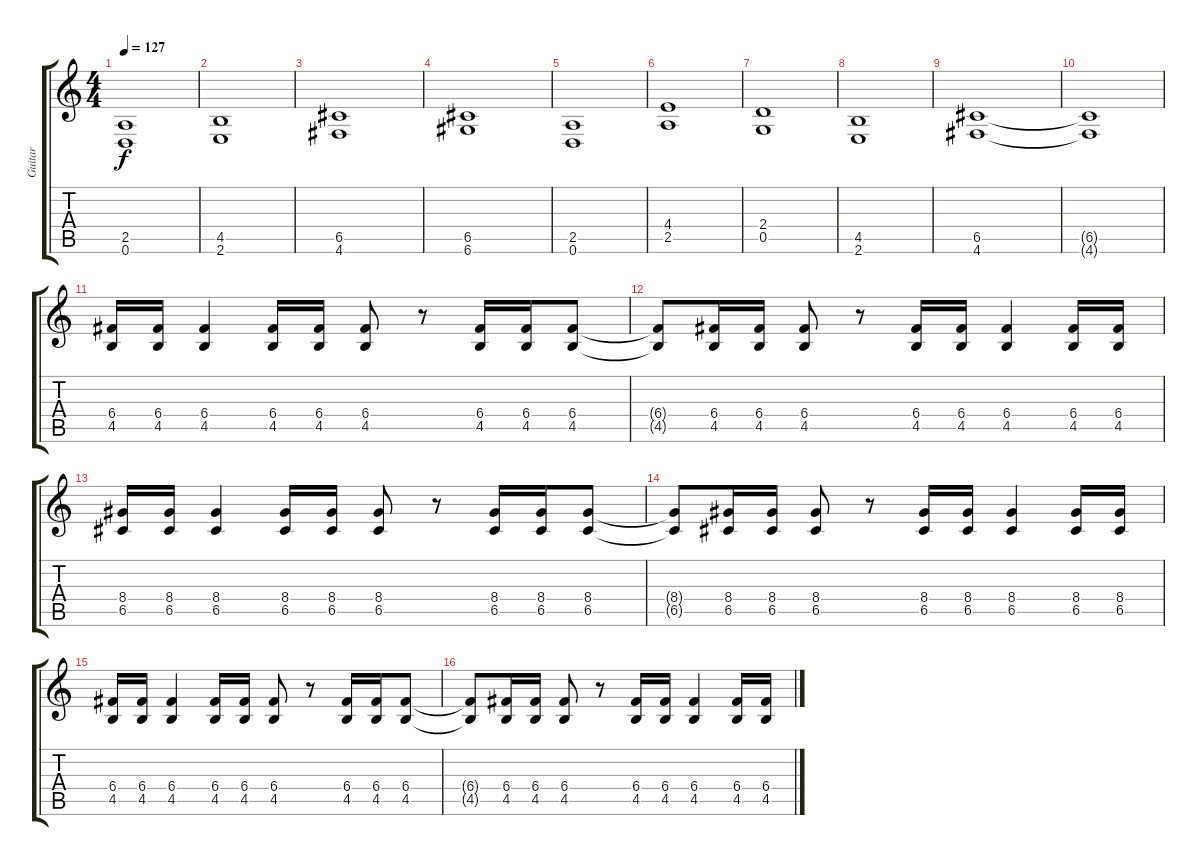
\track ("Guitar" "Guitar") {instrument distortionguitar}
\staff {score tabs}
\tuning (D4 A3 F3 C3 G2 D2) {hide}
\ts (4 4)
\tempo 127
\clef g2
\ks c
(2.5 0.6).1{dy f} |
(4.5 2.6).1 |
(6.5 4.6).1 |
(6.5 6.6).1 |
(2.5 0.6).1 |
(4.4 2.5).1 |
(2.4 0.5).1 |
(4.5 2.6).1 |
(6.5 4.6).1 |
(6.5{t} 4.6{t}).1 |
(6.4 4.5).16 (6.4 4.5).16 (6.4 4.5).4 (6.4 4.5).16 (6.4 4.5).16 (6.4 4.5).8 r.8 (6.4 4.5).16 (6.4 4.5).16 (6.4 4.5).8 |
(6.4{t} 4.5{t}).8 (6.4 4.5).16 (6.4 4.5).16 (6.4 4.5).8 r.8 (6.4 4.5).16 (6.4 4.5).16 (6.4 4.5).4 (6.4 4.5).16 (6.4 4.5).16 |
(8.4 6.5).16 (8.4 6.5).16 (8.4 6.5).4 (8.4 6.5).16 (8.4 6.5).16 (8.4 6.5).8 r.8 (8.4 6.5).16 (8.4 6.5).16 (8.4 6.5).8 |
(8.4{t} 6.5{t}).8 (8.4 6.5).16 (8.4 6.5).16 (8.4 6.5).8 r.8 (8.4 6.5).16 (8.4 6.5).16 (8.4 6.5).4 (8.4 6.5).16 (8.4 6.5).16 |
(6.4 4.5).16 (6.4 4.5).16 (6.4 4.5).4 (6.4 4.5).16 (6.4 4.5).16 (6.4 4.5).8 r.8 (6.4 4.5).16 (6.4 4.5).16 (6.4 4.5).8 |
(6.4{t} 4.5{t}).8 (6.4 4.5).16 (6.4 4.5).16 (6.4 4.5).8 r.8 (6.4 4.5).16 (6.4 4.5).16 (6.4 4.5).4 (6.4 4.5).16 (6.4 4.5).16
